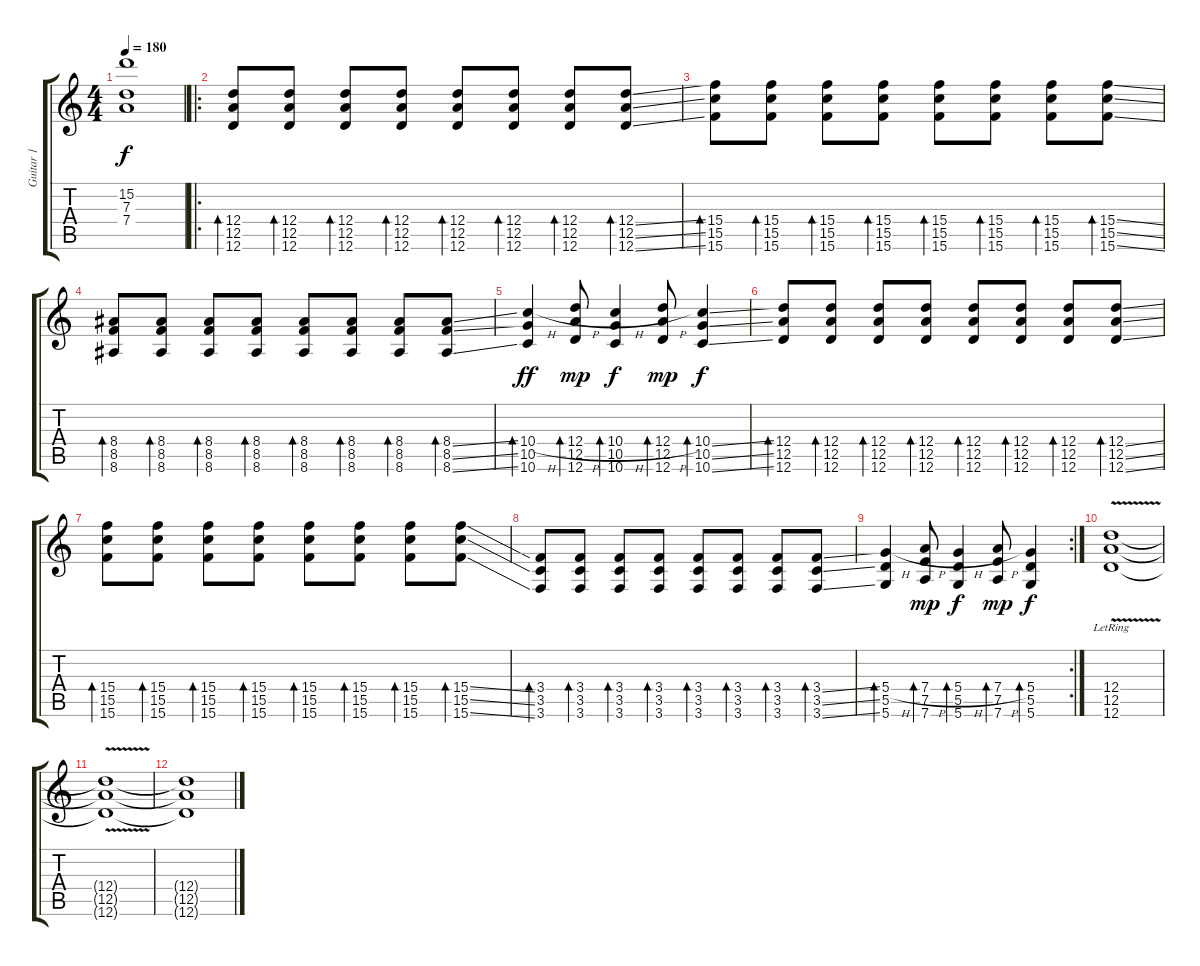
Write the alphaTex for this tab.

\track ("Guitar 1" "Guitar 1") {instrument electricguitarjazz}
\staff {score tabs}
\tuning (E4 B3 G3 D3 A2 D2) {hide}
\ts (4 4)
\tempo 180
\clef g2
\ks c
(15.2 7.3 7.4).1{dy f} |
\ro
(12.4 12.5 12.6).8{bd 60 instrument overdrivenguitar} (12.4 12.5 12.6).8{bd 60} (12.4 12.5 12.6).8{bd 60} (12.4 12.5 12.6).8{bd 60} (12.4 12.5 12.6).8{bd 60} (12.4 12.5 12.6).8{bd 60} (12.4 12.5 12.6).8{bd 60} (12.4{ss} 12.5{ss} 12.6{ss}).8{bd 60} |
(15.4 15.5 15.6).8{bd 30} (15.4 15.5 15.6).8{bd 30} (15.4 15.5 15.6).8{bd 30} (15.4 15.5 15.6).8{bd 30} (15.4 15.5 15.6).8{bd 30} (15.4 15.5 15.6).8{bd 30} (15.4 15.5 15.6).8{bd 30} (15.4{ss} 15.5{ss} 15.6{ss}).8{bd 30} |
(8.4 8.5 8.6).8{bd 30} (8.4 8.5 8.6).8{bd 30} (8.4 8.5 8.6).8{bd 30} (8.4 8.5 8.6).8{bd 30} (8.4 8.5 8.6).8{bd 30} (8.4 8.5 8.6).8{bd 30} (8.4 8.5 8.6).8{bd 30} (8.4{ss} 8.5{ss} 8.6{ss}).8{bd 30} |
(10.4{h} 10.5 10.6).4{bd 60 dy ff} (12.4{h} 12.5 12.6).8{bd 60 dy mp} (10.4{h} 10.5 10.6).4{bd 60 dy f} (12.4{h} 12.5 12.6).8{bd 60 dy mp} (10.4{ss} 10.5{ss} 10.6{ss}).4{bd 60 dy f} |
(12.4 12.5 12.6).8{bd 60 instrument overdrivenguitar} (12.4 12.5 12.6).8{bd 60} (12.4 12.5 12.6).8{bd 60} (12.4 12.5 12.6).8{bd 60} (12.4 12.5 12.6).8{bd 60} (12.4 12.5 12.6).8{bd 60} (12.4 12.5 12.6).8{bd 60} (12.4{ss} 12.5{ss} 12.6{ss}).8{bd 60} |
(15.4 15.5 15.6).8{bd 30} (15.4 15.5 15.6).8{bd 30} (15.4 15.5 15.6).8{bd 30} (15.4 15.5 15.6).8{bd 30} (15.4 15.5 15.6).8{bd 30} (15.4 15.5 15.6).8{bd 30} (15.4 15.5 15.6).8{bd 30} (15.4{ss} 15.5{ss} 15.6{ss}).8{bd 30} |
(3.4 3.5 3.6).8{bd 30} (3.4 3.5 3.6).8{bd 30} (3.4 3.5 3.6).8{bd 30} (3.4 3.5 3.6).8{bd 30} (3.4 3.5 3.6).8{bd 30} (3.4 3.5 3.6).8{bd 30} (3.4 3.5 3.6).8{bd 30} (3.4{ss} 3.5{ss} 3.6{ss}).8{bd 30} |
\rc 2
(5.4{h} 5.5 5.6).4{bd 30} (7.4{h} 7.5 7.6).8{bd 30 dy mp} (5.4{h} 5.5 5.6).4{bd 30 dy f} (7.4{h} 7.5 7.6).8{bd 30 dy mp} (5.4 5.5 5.6).4{bd 30 dy f} |
(12.4{v lr} 12.5{v lr} 12.6{v lr}).1 |
(12.4{t} 12.5{t} 12.6{t}).1 |
(12.4{t} 12.5{t} 12.6{t}).1
